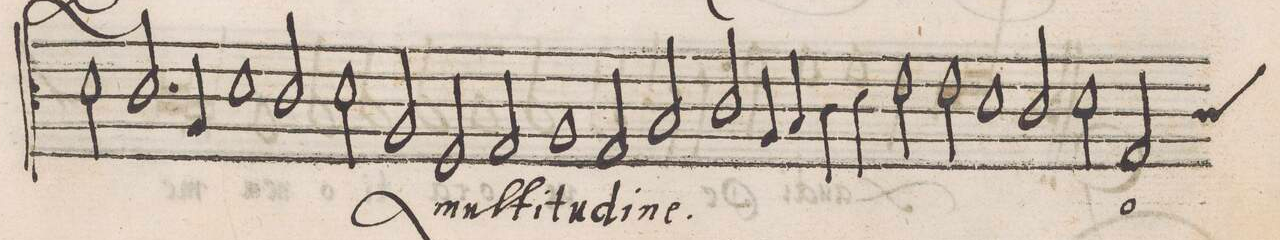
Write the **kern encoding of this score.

**kern	**text
*I"ALTVS	*
*clefC3	*
*k[]	*
*met(C|)	*
*M2/1	*
2d\	.
2.c/	.
4A/	.
1d	.
=23	=23
2c/	.
2d\	.
2A/	a
=24	=24
2F/	mul-
2G/	-ti-
1A	-tu-
=25	=25
2G/	-di-
2B/	-ne.
2c/	.
4A/	.
4B/	.
=26	=26
4c\	.
4d\	.
2e\	.
2e\	.
1d	.
=27	=27
2c/	.
2d\	.
*custos:c	*
2G/	o-
=28	=28
*-	*-
